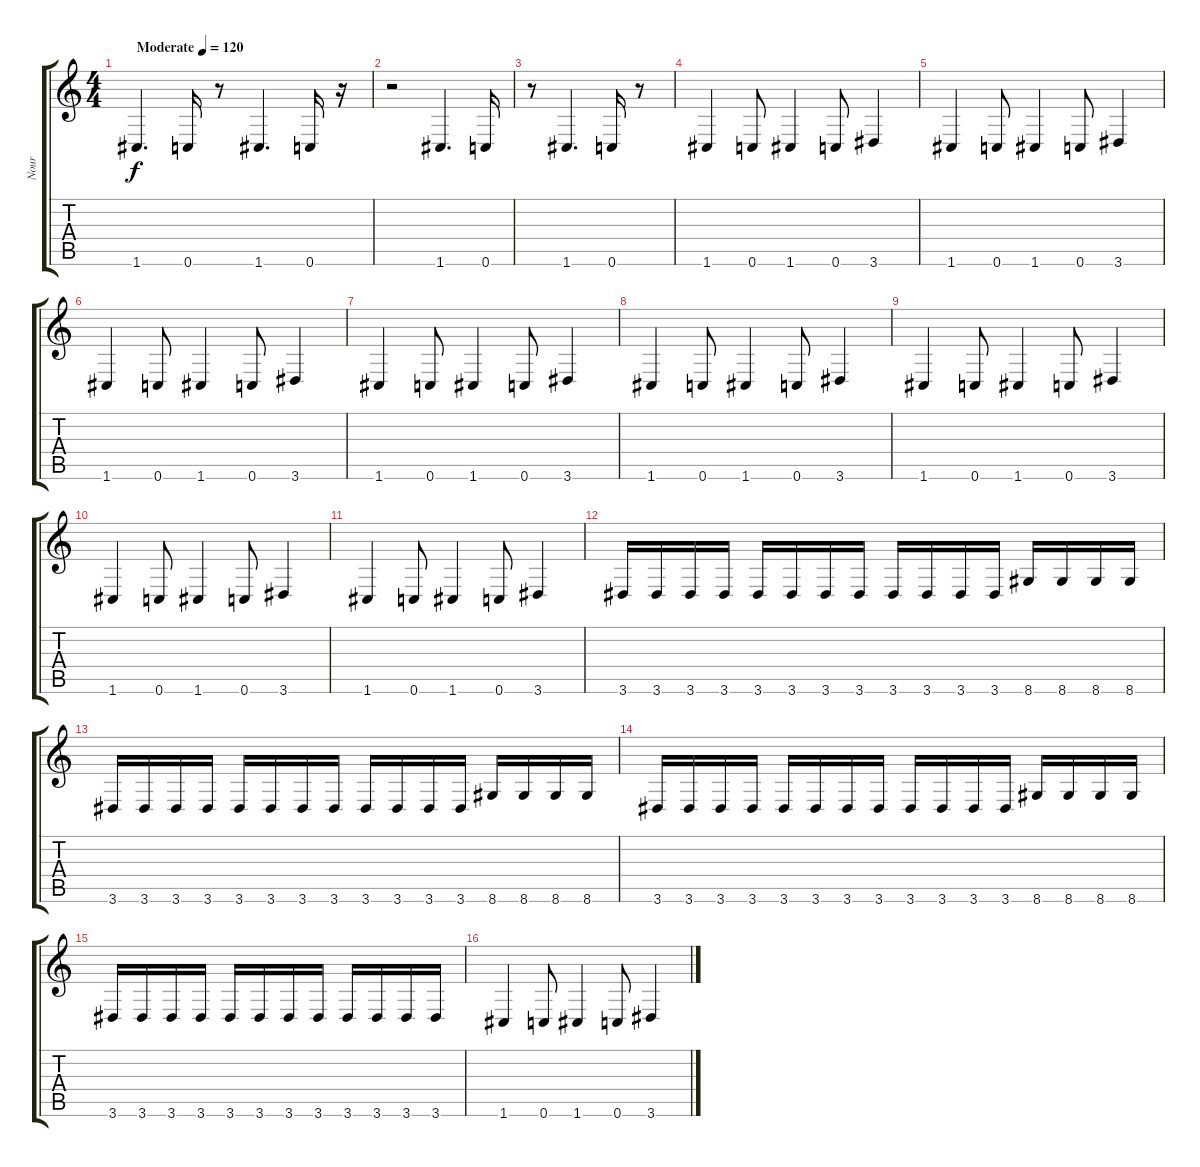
\track ("Nour" "Nour") {instrument electricbassfinger}
\staff {score tabs}
\tuning (C4 G3 Eb3 Bb2 F2 C2) {hide}
\ts (4 4)
\tempo (120 "Moderate")
\clef g2
\ks c
1.6.4{d dy f instrument electricbassfinger} 0.6.16 r.8 1.6.4{d} 0.6.16 r.16 |
r.2 1.6.4{d} 0.6.16 |
r.8 1.6.4{d} 0.6.16 r.8 |
1.6.4 0.6.8 1.6.4 0.6.8 3.6.4 |
1.6.4 0.6.8 1.6.4 0.6.8 3.6.4 |
1.6.4 0.6.8 1.6.4 0.6.8 3.6.4 |
1.6.4 0.6.8 1.6.4 0.6.8 3.6.4 |
1.6.4 0.6.8 1.6.4 0.6.8 3.6.4 |
1.6.4 0.6.8 1.6.4 0.6.8 3.6.4 |
1.6.4 0.6.8 1.6.4 0.6.8 3.6.4 |
1.6.4 0.6.8 1.6.4 0.6.8 3.6.4 |
3.6.16 3.6.16 3.6.16 3.6.16 3.6.16 3.6.16 3.6.16 3.6.16 3.6.16 3.6.16 3.6.16 3.6.16 8.6.16 8.6.16 8.6.16 8.6.16 |
3.6.16 3.6.16 3.6.16 3.6.16 3.6.16 3.6.16 3.6.16 3.6.16 3.6.16 3.6.16 3.6.16 3.6.16 8.6.16 8.6.16 8.6.16 8.6.16 |
3.6.16 3.6.16 3.6.16 3.6.16 3.6.16 3.6.16 3.6.16 3.6.16 3.6.16 3.6.16 3.6.16 3.6.16 8.6.16 8.6.16 8.6.16 8.6.16 |
3.6.16 3.6.16 3.6.16 3.6.16 3.6.16 3.6.16 3.6.16 3.6.16 3.6.16 3.6.16 3.6.16 3.6.16 |
1.6.4 0.6.8 1.6.4 0.6.8 3.6.4
